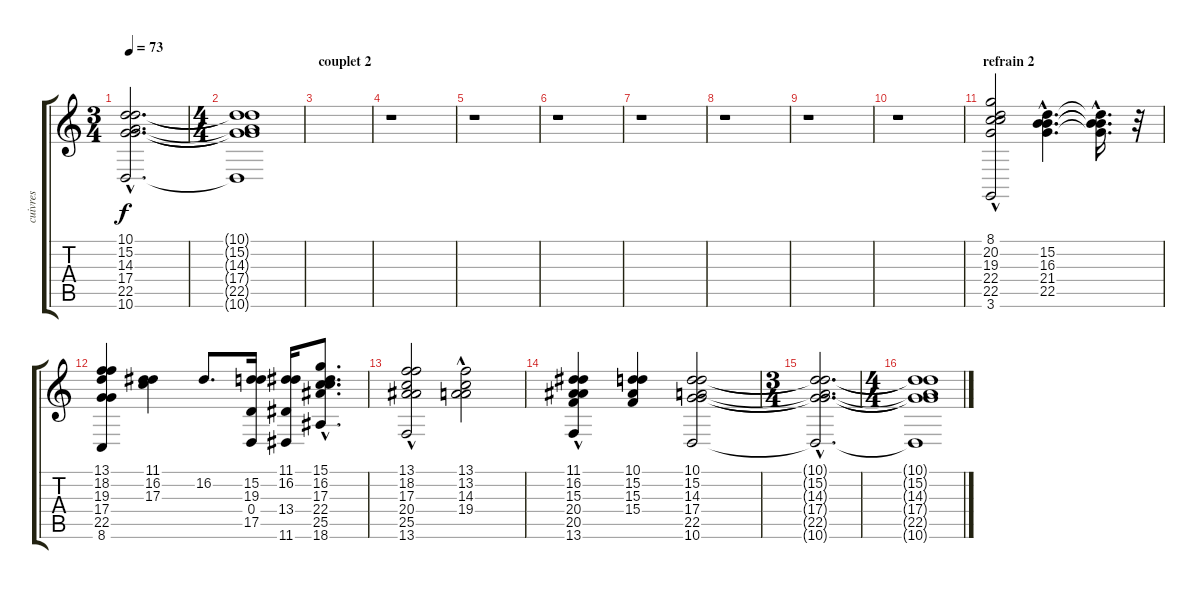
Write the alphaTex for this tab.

\track ("cuivres" "cuivres") {instrument trumpet}
\staff {score tabs}
\tuning (E4 B3 G3 D3 A2 E2) {hide}
\ts (3 4)
\tempo 73
\clef g2
\ks c
(10.1{hac t} 15.2{hac t} 14.3{hac t} 17.4{hac t} 22.5{hac t} 10.6{hac t}).2{d dy f} |
\ts (4 4)
(10.1{t} 15.2{t} 14.3{t} 17.4{t} 22.5{t} 10.6{t}).1 |
\section ("" "couplet 2")
|
r.1 |
r.1 |
r.1 |
r.1 |
r.1 |
r.1 |
r.1 |
\section ("" "refrain 2")
(8.1{hac} 20.2 19.3{hac} 22.4{hac} 22.5{hac} 3.6{hac}).2 (15.2{hac} 16.3{hac} 21.4{hac} 22.5{hac}).4{d} (15.2{hac t} 16.3{hac t} 21.4{hac t} 22.5{hac t}).16{d} r.32 |
(13.1 18.2 19.3 17.4 22.5 8.6).4 (11.1 16.2 17.3).4 16.2.8{d} (15.2 19.3 0.4 17.5).16 (11.1 16.2 13.4 11.6).16 (15.1{hac} 16.2 17.3{hac} 22.4{hac} 25.5{hac} 18.6{hac}).8{d} |
(13.1 18.2 17.3 20.4 25.5 13.6{hac}).2 (13.1{hac} 13.2{hac} 14.3 19.4).2 |
(11.1 16.2 15.3 20.4 20.5 13.6{hac}).4 (10.1 15.2 15.3 15.4).4 (10.1 15.2 14.3 17.4 22.5 10.6).2 |
\ts (3 4)
(10.1{hac t} 15.2{hac t} 14.3{hac t} 17.4{hac t} 22.5{hac t} 10.6{hac t}).2{d} |
\ts (4 4)
(10.1{t} 15.2{t} 14.3{t} 17.4{t} 22.5{t} 10.6{t}).1
